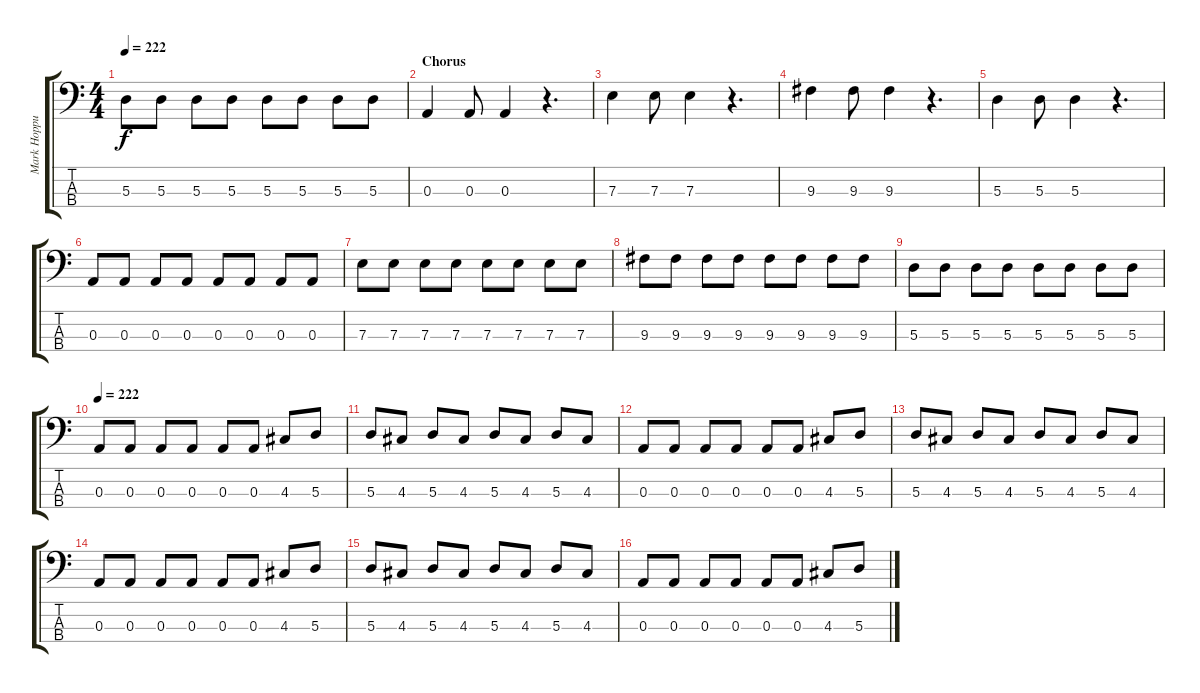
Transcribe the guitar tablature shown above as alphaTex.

\track ("Mark Hoppus - Baixo/Bass" "Mark Hoppu") {instrument electricbasspick}
\staff {score tabs}
\tuning (G2 D2 A1 E1) {hide}
\ts (4 4)
\tempo 222
\clef f4
\ks c
5.3.8{dy f} 5.3.8 5.3.8 5.3.8 5.3.8 5.3.8 5.3.8 5.3.8 |
\section ("" "Chorus")
0.3.4 0.3.8 0.3.4 r.4{d} |
7.3.4 7.3.8 7.3.4 r.4{d} |
9.3.4 9.3.8 9.3.4 r.4{d} |
5.3.4 5.3.8 5.3.4 r.4{d} |
0.3.8 0.3.8 0.3.8 0.3.8 0.3.8 0.3.8 0.3.8 0.3.8 |
7.3.8 7.3.8 7.3.8 7.3.8 7.3.8 7.3.8 7.3.8 7.3.8 |
9.3.8 9.3.8 9.3.8 9.3.8 9.3.8 9.3.8 9.3.8 9.3.8 |
5.3.8 5.3.8 5.3.8 5.3.8 5.3.8 5.3.8 5.3.8 5.3.8 |
\tempo 222
0.3.8 0.3.8 0.3.8 0.3.8 0.3.8 0.3.8 4.3.8 5.3.8 |
5.3.8 4.3.8 5.3.8 4.3.8 5.3.8 4.3.8 5.3.8 4.3.8 |
0.3.8 0.3.8 0.3.8 0.3.8 0.3.8 0.3.8 4.3.8 5.3.8 |
5.3.8 4.3.8 5.3.8 4.3.8 5.3.8 4.3.8 5.3.8 4.3.8 |
0.3.8 0.3.8 0.3.8 0.3.8 0.3.8 0.3.8 4.3.8 5.3.8 |
5.3.8 4.3.8 5.3.8 4.3.8 5.3.8 4.3.8 5.3.8 4.3.8 |
0.3.8 0.3.8 0.3.8 0.3.8 0.3.8 0.3.8 4.3.8 5.3.8
